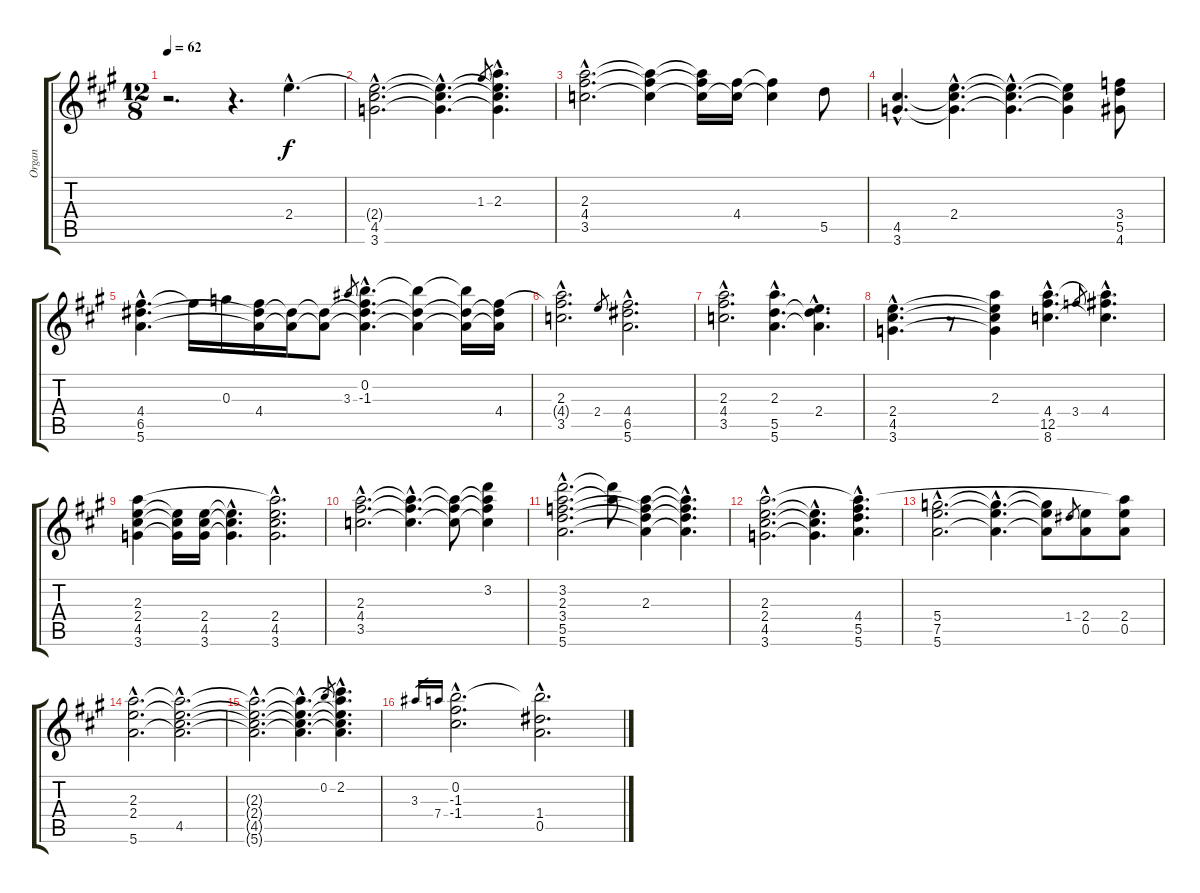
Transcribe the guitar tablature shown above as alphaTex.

\track ("Organ" "Organ") {instrument percussiveorgan}
\staff {score tabs}
\tuning (E6 B5 G5 D5 A4 E4) {hide}
\ts (12 8)
\tempo 62
\clef g2
\ks a
r.2{d dy f} r.4{d} 2.4{hac}.4{d} |
(2.4{hac t} 4.5{hac} 3.6{hac}).2{d} (2.4{hac t} 4.5{hac t} 3.6{hac t}).4{d} 1.3.8{gr} (2.3{hac} 2.4{hac t} 4.5{hac t} 3.6{hac t}).4{d} |
(2.3{hac} 4.4{hac} 3.5{hac}).2{d} (2.3{t} 4.4{t} 3.5{t}).4 (2.3{t} 4.4{t} 3.5{t}).16 (4.4 3.5{t}).16 (4.4{t} 3.5{t}).4 5.5.8 |
(4.5{hac} 3.6{hac}).4{d} (2.4{hac} 4.5{hac t} 3.6{hac t}).4{d} (2.4{hac t} 4.5{hac t} 3.6{hac t}).4{d} (2.4{t} 4.5{t} 3.6{t}).4 (3.4 5.5 4.6).8 |
(4.4{hac} 6.5{hac} 5.6{hac}).4{d} 4.4{t}.16 0.3.16 (4.4 6.5{t} 5.6{t}).16 (6.5{t} 5.6{t}).16 (6.5{t} 5.6{t}).8 3.3.8{gr} (0.2{hac} -1.3{hac} 6.5{hac t} 5.6{hac t}).4{d} (0.2{t} 6.5{t} 5.6{t}).4 (0.2{t} 6.5{t} 5.6{t}).16 (4.4 6.5{t} 5.6{t}).16 |
(2.3{hac} 4.4{hac t} 3.5{hac}).2{d} 2.4.8{gr} (4.4{hac} 6.5{hac} 5.6{hac}).2{d} |
(2.3{hac} 4.4{hac} 3.5{hac}).2{d} (2.3{hac} 5.5{hac} 5.6{hac}).4{d} (2.4{hac} 5.5{hac t} 5.6{hac t}).4{d} |
(2.4{hac} 4.5{hac} 3.6{hac}).4{d} r.8 (2.3 2.4{t} 4.5{t} 3.6{t}).4 (4.4{hac} 12.5{hac} 8.6{hac}).4{d} 3.4.8{gr} (4.4{hac} 12.5{hac t} 8.6{hac t}).4{d} |
(2.3 2.4 4.5 3.6).4 (2.4{t} 4.5{t} 3.6{t}).16 (2.4 4.5 3.6).16 (2.4{hac t} 4.5{hac t} 3.6{hac t}).4{d} (2.3{hac t} 2.4{hac} 4.5{hac} 3.6{hac}).2{d} |
(2.3{hac} 4.4{hac} 3.5{hac}).2{d} (2.3{hac t} 4.4{hac t} 3.5{hac t}).4{d} (2.3{t} 4.4{t} 3.5{t}).8 (3.2 2.3{t} 4.4{t} 3.5{t}).4 |
(3.2{hac} 2.3{hac} 3.4{hac} 5.5{hac} 5.6{hac}).2{d} (3.2{t} 2.3{t}).8 (2.3 3.4{t} 5.5{t} 5.6{t}).4 (2.3{hac t} 3.4{hac t} 5.5{hac t} 5.6{hac t}).4{d} |
(2.3{hac} 2.4{hac} 4.5{hac} 3.6{hac}).2{d} (2.4{hac t} 4.5{hac t} 3.6{hac t}).4{d} (2.3{hac t} 4.4{hac} 5.5{hac} 5.6{hac}).4{d} |
(5.4{hac} 7.5{hac} 5.6{hac}).2{d} (5.4{hac t} 7.5{hac t} 5.6{hac t}).4{d} (5.4{t} 7.5{t} 5.6{t}).8 1.4.8{gr} (2.4 0.5).8 (2.3{t} 2.4 0.5).8 |
(2.3{hac} 2.4{hac} 5.6{hac}).2{d} (2.3{hac t} 2.4{hac t} 4.5{hac} 5.6{hac t}).2{d} |
(2.3{hac t} 2.4{hac t} 4.5{hac t} 5.6{hac t}).2{d} (2.3{hac t} 2.4{hac t} 4.5{hac t} 5.6{hac t}).4{d} 0.2.8{gr} (2.2{hac} 2.3{hac t} 2.4{hac t} 4.5{hac t} 5.6{hac t}).4{d} |
3.3.16{gr} 7.4.16{gr} (0.2{hac} -1.3{hac} -1.4{hac}).2{d} (0.2{hac t} 1.4{hac} 0.5{hac}).2{d}
